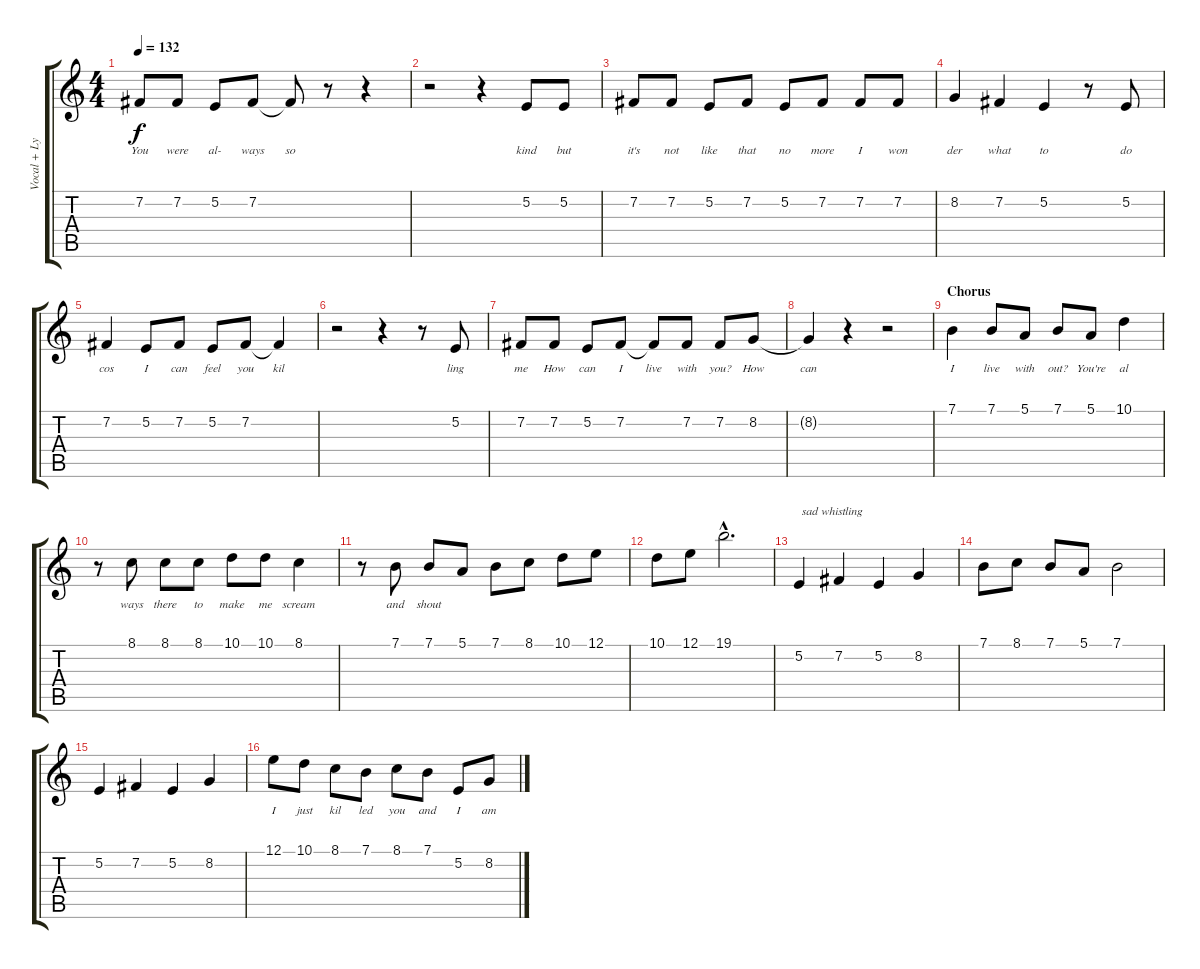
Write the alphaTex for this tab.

\track ("Vocal + Lyrics" "Vocal + Ly") {instrument flute}
\staff {score tabs}
\tuning (E4 B3 G3 D3 A2 E2) {hide}
\ts (4 4)
\tempo 132
\clef g2
\ks c
7.2.8{lyrics (0 "You") lyrics (1 "") lyrics (2 "") lyrics (3 "") lyrics (4 "") dy f} 7.2.8{lyrics (0 "were") lyrics (1 "") lyrics (2 "") lyrics (3 "") lyrics (4 "")} 5.2.8{lyrics (0 "al-") lyrics (1 "") lyrics (2 "") lyrics (3 "") lyrics (4 "")} 7.2.8{lyrics (0 "ways") lyrics (1 "") lyrics (2 "") lyrics (3 "") lyrics (4 "")} 7.2{t}.8{lyrics (0 "so") lyrics (1 "") lyrics (2 "") lyrics (3 "") lyrics (4 "")} r.8 r.4 |
r.2 r.4 5.2.8{lyrics (0 "kind") lyrics (1 "") lyrics (2 "") lyrics (3 "") lyrics (4 "")} 5.2.8{lyrics (0 "but") lyrics (1 "") lyrics (2 "") lyrics (3 "") lyrics (4 "")} |
7.2.8{lyrics (0 "it's") lyrics (1 "") lyrics (2 "") lyrics (3 "") lyrics (4 "")} 7.2.8{lyrics (0 "not") lyrics (1 "") lyrics (2 "") lyrics (3 "") lyrics (4 "")} 5.2.8{lyrics (0 "like") lyrics (1 "") lyrics (2 "") lyrics (3 "") lyrics (4 "")} 7.2.8{lyrics (0 "that") lyrics (1 "") lyrics (2 "") lyrics (3 "") lyrics (4 "")} 5.2.8{lyrics (0 "no") lyrics (1 "") lyrics (2 "") lyrics (3 "") lyrics (4 "")} 7.2.8{lyrics (0 "more") lyrics (1 "") lyrics (2 "") lyrics (3 "") lyrics (4 "")} 7.2.8{lyrics (0 "I") lyrics (1 "") lyrics (2 "") lyrics (3 "") lyrics (4 "")} 7.2.8{lyrics (0 "won") lyrics (1 "") lyrics (2 "") lyrics (3 "") lyrics (4 "")} |
8.2.4{lyrics (0 "der") lyrics (1 "") lyrics (2 "") lyrics (3 "") lyrics (4 "")} 7.2.4{lyrics (0 "what") lyrics (1 "") lyrics (2 "") lyrics (3 "") lyrics (4 "")} 5.2.4{lyrics (0 "to") lyrics (1 "") lyrics (2 "") lyrics (3 "") lyrics (4 "")} r.8 5.2.8{lyrics (0 "do") lyrics (1 "") lyrics (2 "") lyrics (3 "") lyrics (4 "")} |
7.2.4{lyrics (0 "cos") lyrics (1 "") lyrics (2 "") lyrics (3 "") lyrics (4 "")} 5.2.8{lyrics (0 "I") lyrics (1 "") lyrics (2 "") lyrics (3 "") lyrics (4 "")} 7.2.8{lyrics (0 "can") lyrics (1 "") lyrics (2 "") lyrics (3 "") lyrics (4 "")} 5.2.8{lyrics (0 "feel") lyrics (1 "") lyrics (2 "") lyrics (3 "") lyrics (4 "")} 7.2.8{lyrics (0 "you") lyrics (1 "") lyrics (2 "") lyrics (3 "") lyrics (4 "")} 7.2{t}.4{lyrics (0 "kil") lyrics (1 "") lyrics (2 "") lyrics (3 "") lyrics (4 "")} |
r.2 r.4 r.8 5.2.8{lyrics (0 "ling") lyrics (1 "") lyrics (2 "") lyrics (3 "") lyrics (4 "")} |
7.2.8{lyrics (0 "me") lyrics (1 "") lyrics (2 "") lyrics (3 "") lyrics (4 "")} 7.2.8{lyrics (0 "How") lyrics (1 "") lyrics (2 "") lyrics (3 "") lyrics (4 "")} 5.2.8{lyrics (0 "can") lyrics (1 "") lyrics (2 "") lyrics (3 "") lyrics (4 "")} 7.2.8{lyrics (0 "I") lyrics (1 "") lyrics (2 "") lyrics (3 "") lyrics (4 "")} 7.2{t}.8{lyrics (0 "live") lyrics (1 "") lyrics (2 "") lyrics (3 "") lyrics (4 "")} 7.2.8{lyrics (0 "with") lyrics (1 "") lyrics (2 "") lyrics (3 "") lyrics (4 "")} 7.2.8{lyrics (0 "you?") lyrics (1 "") lyrics (2 "") lyrics (3 "") lyrics (4 "")} 8.2.8{lyrics (0 "How") lyrics (1 "") lyrics (2 "") lyrics (3 "") lyrics (4 "")} |
8.2{t}.4{lyrics (0 "can") lyrics (1 "") lyrics (2 "") lyrics (3 "") lyrics (4 "")} r.4 r.2 |
\section ("" "Chorus")
7.1.4{lyrics (0 "I") lyrics (1 "") lyrics (2 "") lyrics (3 "") lyrics (4 "")} 7.1.8{lyrics (0 "live") lyrics (1 "") lyrics (2 "") lyrics (3 "") lyrics (4 "")} 5.1.8{lyrics (0 "with") lyrics (1 "") lyrics (2 "") lyrics (3 "") lyrics (4 "")} 7.1.8{lyrics (0 "out?") lyrics (1 "") lyrics (2 "") lyrics (3 "") lyrics (4 "")} 5.1.8{lyrics (0 "You're") lyrics (1 "") lyrics (2 "") lyrics (3 "") lyrics (4 "")} 10.1.4{lyrics (0 "al") lyrics (1 "") lyrics (2 "") lyrics (3 "") lyrics (4 "")} |
r.8 8.1.8{lyrics (0 "ways") lyrics (1 "") lyrics (2 "") lyrics (3 "") lyrics (4 "")} 8.1.8{lyrics (0 "there") lyrics (1 "") lyrics (2 "") lyrics (3 "") lyrics (4 "")} 8.1.8{lyrics (0 "to") lyrics (1 "") lyrics (2 "") lyrics (3 "") lyrics (4 "")} 10.1.8{lyrics (0 "make") lyrics (1 "") lyrics (2 "") lyrics (3 "") lyrics (4 "")} 10.1.8{lyrics (0 "me") lyrics (1 "") lyrics (2 "") lyrics (3 "") lyrics (4 "")} 8.1.4{lyrics (0 "scream") lyrics (1 "") lyrics (2 "") lyrics (3 "") lyrics (4 "")} |
r.8 7.1.8{lyrics (0 "and") lyrics (1 "") lyrics (2 "") lyrics (3 "") lyrics (4 "")} 7.1.8{lyrics (0 "shout") lyrics (1 "") lyrics (2 "") lyrics (3 "") lyrics (4 "")} 5.1.8{lyrics (0 "") lyrics (1 "") lyrics (2 "") lyrics (3 "") lyrics (4 "")} 7.1.8{lyrics (0 "") lyrics (1 "") lyrics (2 "") lyrics (3 "") lyrics (4 "")} 8.1.8{lyrics (0 "") lyrics (1 "") lyrics (2 "") lyrics (3 "") lyrics (4 "")} 10.1.8{lyrics (0 "") lyrics (1 "") lyrics (2 "") lyrics (3 "") lyrics (4 "")} 12.1.8{lyrics (0 "") lyrics (1 "") lyrics (2 "") lyrics (3 "") lyrics (4 "")} |
10.1.8{lyrics (0 "") lyrics (1 "") lyrics (2 "") lyrics (3 "") lyrics (4 "")} 12.1.8{lyrics (0 "") lyrics (1 "") lyrics (2 "") lyrics (3 "") lyrics (4 "")} 19.1{hac}.2{d lyrics (0 "") lyrics (1 "") lyrics (2 "") lyrics (3 "") lyrics (4 "")} |
5.2.4{txt " sad whistling" lyrics (0 "") lyrics (1 "") lyrics (2 "") lyrics (3 "") lyrics (4 "") instrument whistle} 7.2.4{lyrics (0 "") lyrics (1 "") lyrics (2 "") lyrics (3 "") lyrics (4 "")} 5.2.4{lyrics (0 "") lyrics (1 "") lyrics (2 "") lyrics (3 "") lyrics (4 "")} 8.2.4{lyrics (0 "") lyrics (1 "") lyrics (2 "") lyrics (3 "") lyrics (4 "")} |
7.1.8{lyrics (0 "") lyrics (1 "") lyrics (2 "") lyrics (3 "") lyrics (4 "")} 8.1.8{lyrics (0 "") lyrics (1 "") lyrics (2 "") lyrics (3 "") lyrics (4 "")} 7.1.8{lyrics (0 "") lyrics (1 "") lyrics (2 "") lyrics (3 "") lyrics (4 "")} 5.1.8{lyrics (0 "") lyrics (1 "") lyrics (2 "") lyrics (3 "") lyrics (4 "")} 7.1.2{lyrics (0 "") lyrics (1 "") lyrics (2 "") lyrics (3 "") lyrics (4 "")} |
5.2.4{lyrics (0 "") lyrics (1 "") lyrics (2 "") lyrics (3 "") lyrics (4 "")} 7.2.4{lyrics (0 "") lyrics (1 "") lyrics (2 "") lyrics (3 "") lyrics (4 "")} 5.2.4{lyrics (0 "") lyrics (1 "") lyrics (2 "") lyrics (3 "") lyrics (4 "")} 8.2.4{lyrics (0 "") lyrics (1 "") lyrics (2 "") lyrics (3 "") lyrics (4 "")} |
12.1.8{lyrics (0 "I") lyrics (1 "") lyrics (2 "") lyrics (3 "") lyrics (4 "")} 10.1.8{lyrics (0 "just") lyrics (1 "") lyrics (2 "") lyrics (3 "") lyrics (4 "")} 8.1.8{lyrics (0 "kil") lyrics (1 "") lyrics (2 "") lyrics (3 "") lyrics (4 "")} 7.1.8{lyrics (0 "led") lyrics (1 "") lyrics (2 "") lyrics (3 "") lyrics (4 "")} 8.1.8{lyrics (0 "you") lyrics (1 "") lyrics (2 "") lyrics (3 "") lyrics (4 "")} 7.1.8{lyrics (0 "and") lyrics (1 "") lyrics (2 "") lyrics (3 "") lyrics (4 "")} 5.2.8{lyrics (0 "I") lyrics (1 "") lyrics (2 "") lyrics (3 "") lyrics (4 "")} 8.2.8{lyrics (0 "am") lyrics (1 "") lyrics (2 "") lyrics (3 "") lyrics (4 "")}
